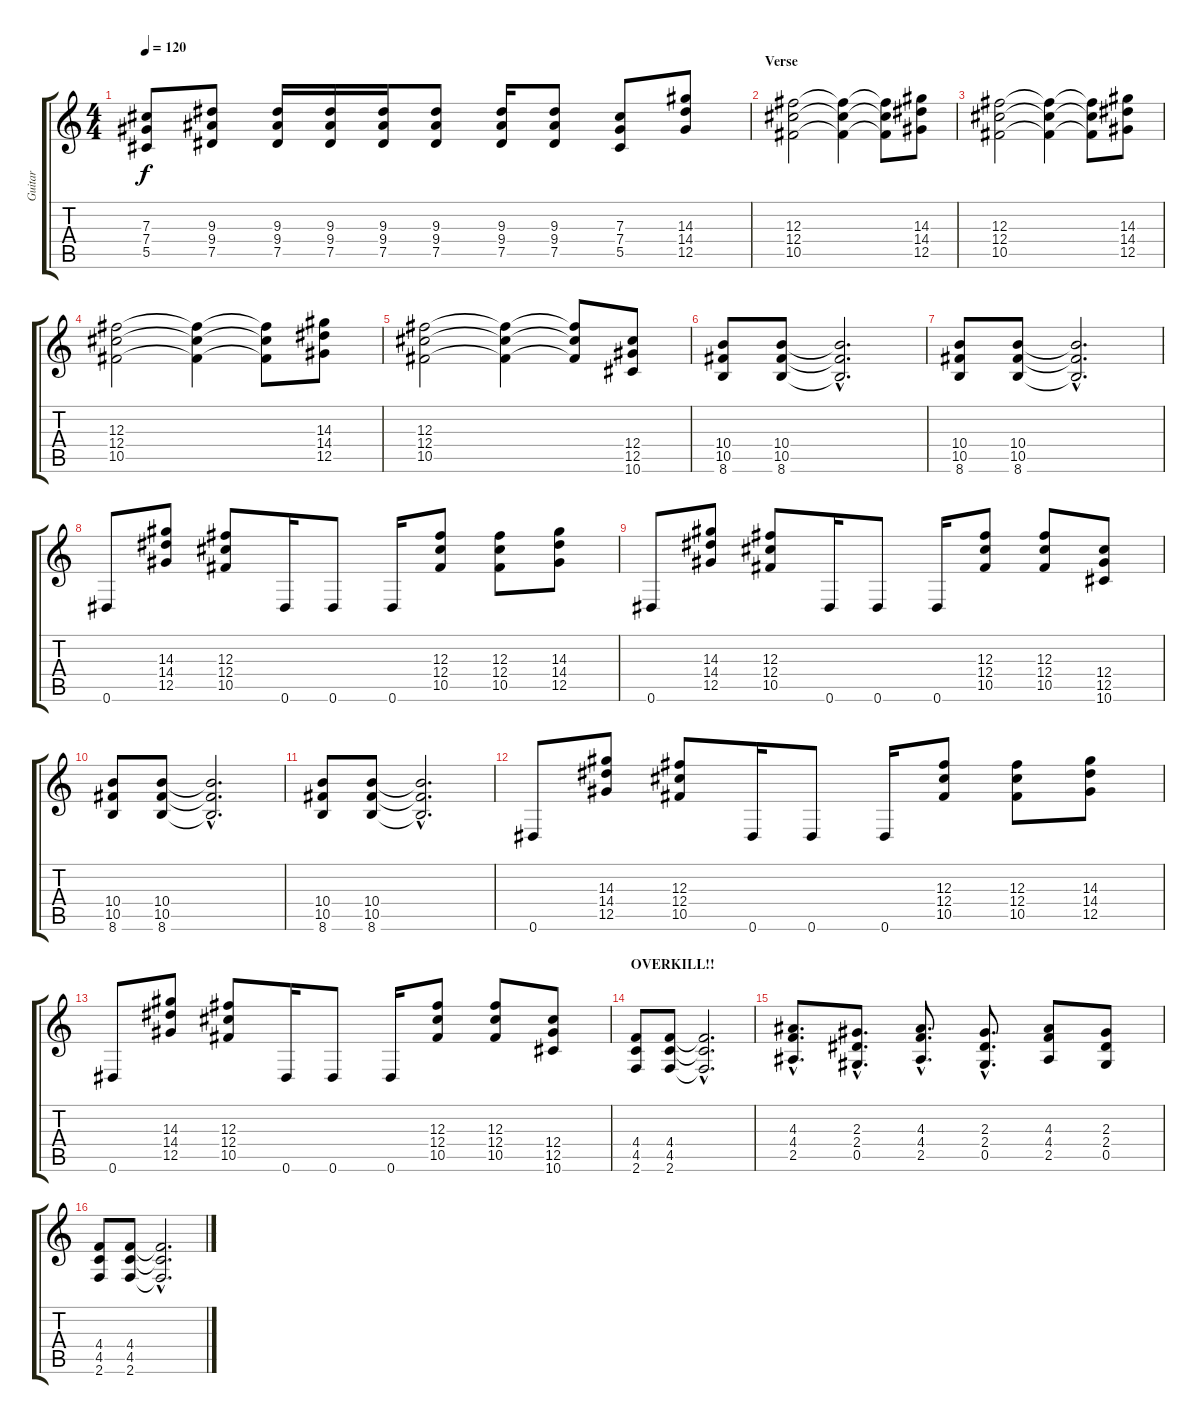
\track ("Guitar" "Guitar") {instrument distortionguitar}
\staff {score tabs}
\tuning (Eb4 Bb3 Gb3 Db3 Ab2 Eb2) {hide}
\ts (4 4)
\tempo 120
\clef g2
\ks c
(7.3 7.4 5.5).8{dy f} (9.3 9.4 7.5).8 (9.3 9.4 7.5).16 (9.3 9.4 7.5).16 (9.3 9.4 7.5).16 (9.3 9.4 7.5).8 (9.3 9.4 7.5).16 (9.3 9.4 7.5).8 (7.3 7.4 5.5).8 (14.3 14.4 12.5).8 |
\section ("" "Verse")
(12.3 12.4 10.5).2 (12.3{t} 12.4{t} 10.5{t}).4 (12.3{t} 12.4{t} 10.5{t}).8 (14.3 14.4 12.5).8 |
(12.3 12.4 10.5).2 (12.3{t} 12.4{t} 10.5{t}).4 (12.3{t} 12.4{t} 10.5{t}).8 (14.3 14.4 12.5).8 |
(12.3 12.4 10.5).2 (12.3{t} 12.4{t} 10.5{t}).4 (12.3{t} 12.4{t} 10.5{t}).8 (14.3 14.4 12.5).8 |
(12.3 12.4 10.5).2 (12.3{t} 12.4{t} 10.5{t}).4 (12.3{t} 12.4{t} 10.5{t}).8 (12.4 12.5 10.6).8 |
(10.4 10.5 8.6).8 (10.4 10.5 8.6).8 (10.4{hac t} 10.5{hac t} 8.6{hac t}).2{d} |
(10.4 10.5 8.6).8 (10.4 10.5 8.6).8 (10.4{hac t} 10.5{hac t} 8.6{hac t}).2{d} |
0.6.8 (14.3 14.4 12.5).8 (12.3 12.4 10.5).8 0.6.16 0.6.8 0.6.16 (12.3 12.4 10.5).8 (12.3 12.4 10.5).8 (14.3 14.4 12.5).8 |
0.6.8 (14.3 14.4 12.5).8 (12.3 12.4 10.5).8 0.6.16 0.6.8 0.6.16 (12.3 12.4 10.5).8 (12.3 12.4 10.5).8 (12.4 12.5 10.6).8 |
(10.4 10.5 8.6).8 (10.4 10.5 8.6).8 (10.4{hac t} 10.5{hac t} 8.6{hac t}).2{d} |
(10.4 10.5 8.6).8 (10.4 10.5 8.6).8 (10.4{hac t} 10.5{hac t} 8.6{hac t}).2{d} |
0.6.8 (14.3 14.4 12.5).8 (12.3 12.4 10.5).8 0.6.16 0.6.8 0.6.16 (12.3 12.4 10.5).8 (12.3 12.4 10.5).8 (14.3 14.4 12.5).8 |
0.6.8 (14.3 14.4 12.5).8 (12.3 12.4 10.5).8 0.6.16 0.6.8 0.6.16 (12.3 12.4 10.5).8 (12.3 12.4 10.5).8 (12.4 12.5 10.6).8 |
\section ("" "OVERKILL!!")
(4.4 4.5 2.6).8 (4.4 4.5 2.6).8 (4.4{hac t} 4.5{hac t} 2.6{hac t}).2{d} |
(4.3{hac} 4.4{hac} 2.5{hac}).8{d} (2.3{hac} 2.4{hac} 0.5{hac}).8{d} (4.3{hac} 4.4{hac} 2.5{hac}).8{d} (2.3{hac} 2.4{hac} 0.5{hac}).8{d} (4.3 4.4 2.5).8 (2.3 2.4 0.5).8 |
(4.4 4.5 2.6).8 (4.4 4.5 2.6).8 (4.4{hac t} 4.5{hac t} 2.6{hac t}).2{d}
